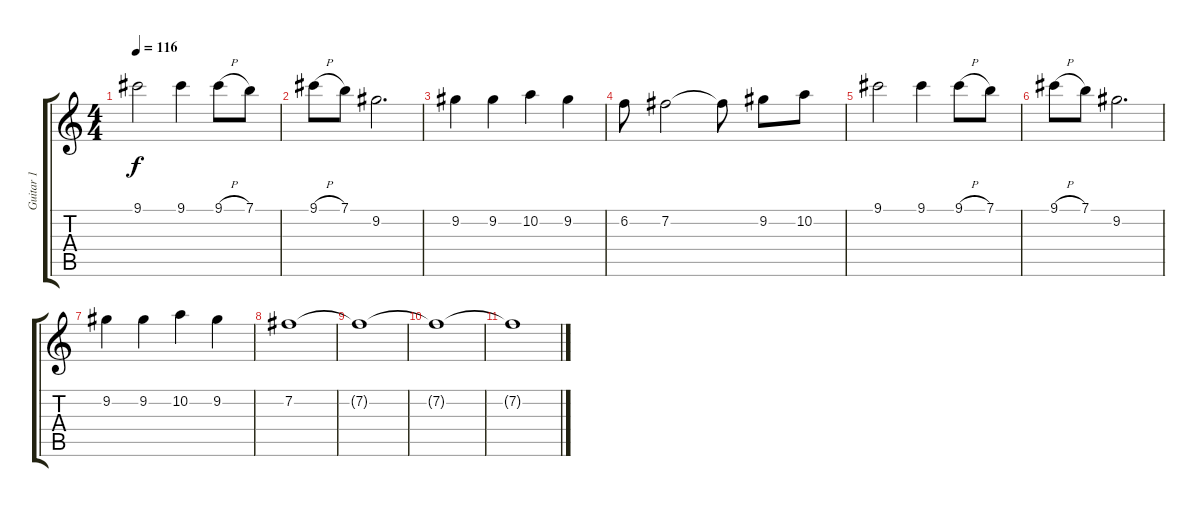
\track ("Guitar 1" "Guitar 1") {instrument acousticguitarsteel}
\staff {score tabs}
\tuning (E4 B3 G3 D3 A2 E2) {hide}
\ts (4 4)
\tempo 116
\clef g2
\ks c
9.1.2{dy f} 9.1.4 9.1{h}.8 7.1.8 |
9.1{h}.8 7.1.8 9.2.2{d} |
9.2.4 9.2.4 10.2.4 9.2.4 |
6.2.8 7.2.2 7.2{t}.8 9.2.8 10.2.8 |
9.1.2 9.1.4 9.1{h}.8 7.1.8 |
9.1{h}.8 7.1.8 9.2.2{d} |
9.2.4 9.2.4 10.2.4 9.2.4 |
7.2.1{volume 6} |
7.2{t}.1 |
7.2{t}.1{volume 0} |
7.2{t}.1
